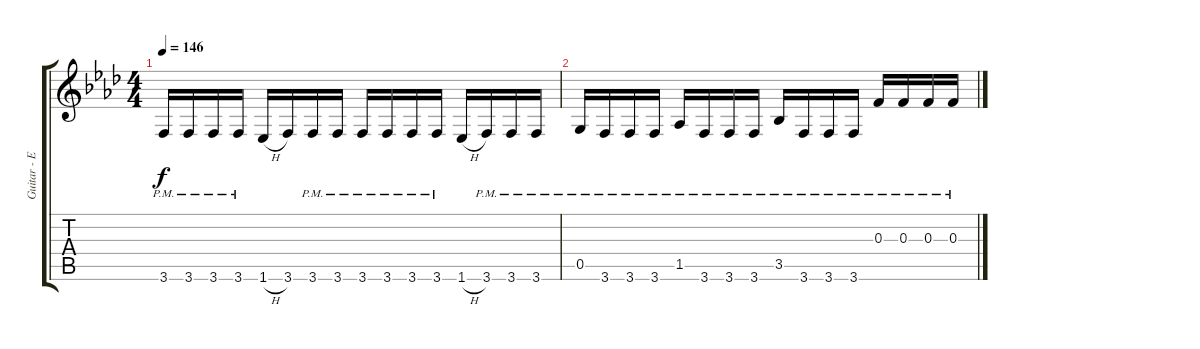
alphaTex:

\track ("Guitar - Emppu" "Guitar - E") {instrument distortionguitar}
\staff {score tabs}
\tuning (D4 A3 F3 C3 G2 D2) {hide}
\ts (4 4)
\tempo 146
\clef g2
\ks fminor
3.6{pm}.16{dy f} 3.6{pm}.16 3.6{pm}.16 3.6{pm}.16 1.6{h}.16 3.6.16 3.6{pm}.16 3.6{pm}.16 3.6{pm}.16 3.6{pm}.16 3.6{pm}.16 3.6{pm}.16 1.6{h}.16 3.6{pm}.16 3.6{pm}.16 3.6{pm}.16 |
0.5{pm}.16 3.6{pm}.16 3.6{pm}.16 3.6{pm}.16 1.5{pm}.16 3.6{pm}.16 3.6{pm}.16 3.6{pm}.16 3.5{pm}.16 3.6{pm}.16 3.6{pm}.16 3.6{pm}.16 0.3{pm}.16 0.3{pm}.16 0.3{pm}.16 0.3{pm}.16
